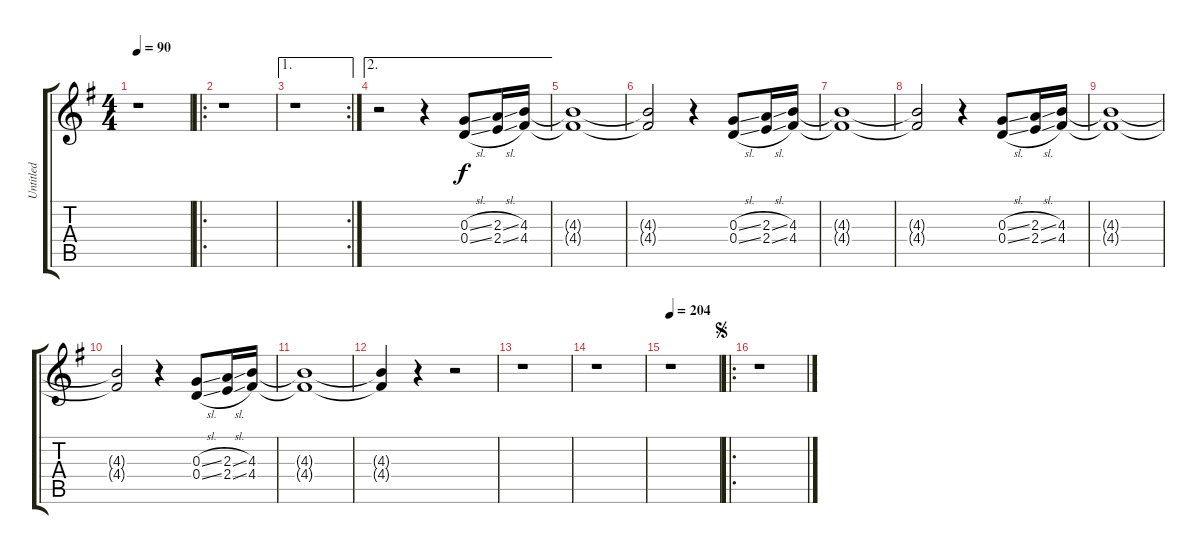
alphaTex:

\track ("Untitled" "Untitled") {instrument distortionguitar}
\staff {score tabs}
\tuning (E4 B3 G3 D3 A2 E2) {hide}
\ts (4 4)
\tempo 90
\clef g2
\ks g
r.1{dy f instrument distortionguitar} |
\ro
r.1 |
\ae 1
\rc 2
r.1 |
\ae 2
r.2 r.4 (0.3{sl} 0.4{sl}).8 (2.3{sl} 2.4{sl}).16 (4.3 4.4).16 |
(4.3{t} 4.4{t}).1 |
(4.3{t} 4.4{t}).2 r.4 (0.3{sl} 0.4{sl}).8 (2.3{sl} 2.4{sl}).16 (4.3 4.4).16 |
(4.3{t} 4.4{t}).1 |
(4.3{t} 4.4{t}).2 r.4 (0.3{sl} 0.4{sl}).8 (2.3{sl} 2.4{sl}).16 (4.3 4.4).16 |
(4.3{t} 4.4{t}).1 |
(4.3{t} 4.4{t}).2 r.4 (0.3{sl} 0.4{sl}).8 (2.3{sl} 2.4{sl}).16 (4.3 4.4).16 |
(4.3{t} 4.4{t}).1 |
(4.3{t} 4.4{t}).4 r.4 r.2 |
r.1 |
r.1 |
\tempo 204
r.1 |
\ro
\jump segno
r.1
